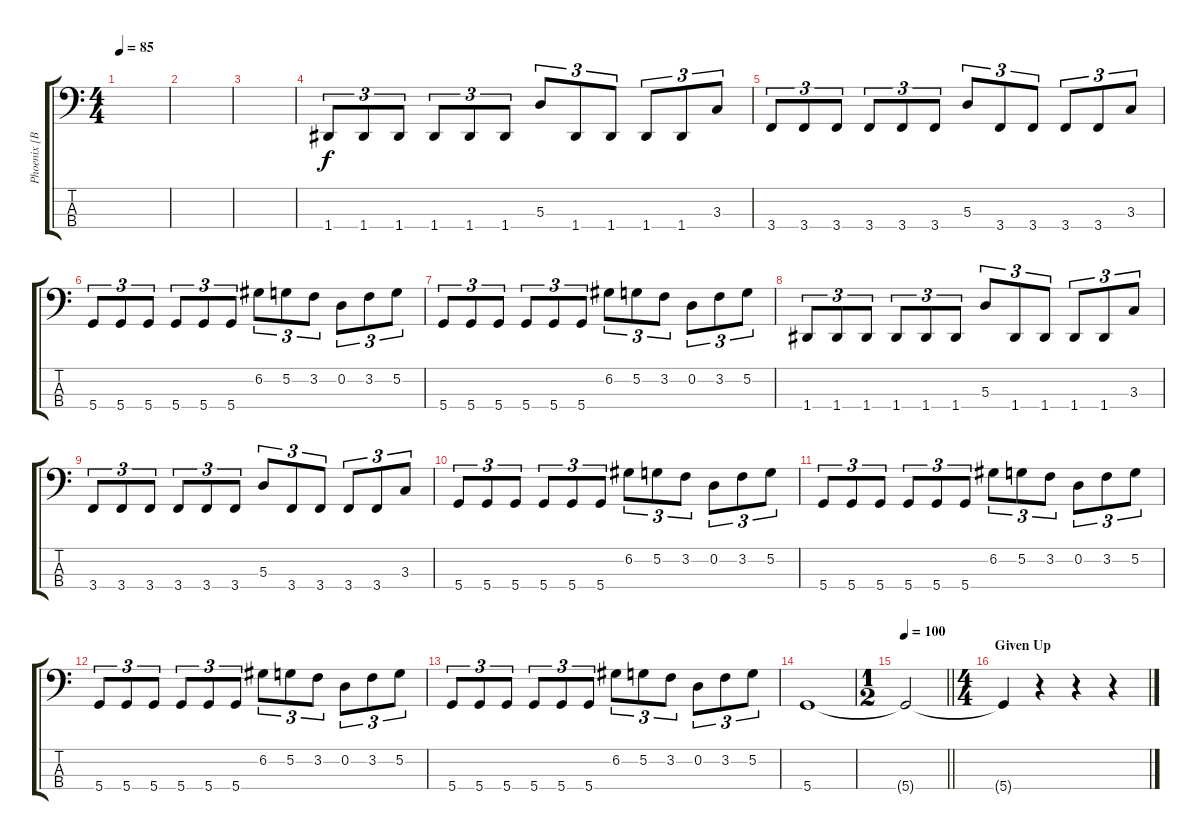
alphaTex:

\track ("Phoenix [Bass]" "Phoenix [B") {instrument electricbassfinger}
\staff {score tabs}
\tuning (G2 D2 A1 D1) {hide}
\ts (4 4)
\tempo 85
\clef f4
\ks c
|
|
|
1.4.8{tu (3 2)} 1.4.8{tu (3 2)} 1.4.8{tu (3 2)} 1.4.8{tu (3 2)} 1.4.8{tu (3 2)} 1.4.8{tu (3 2)} 5.3.8{tu (3 2)} 1.4.8{tu (3 2)} 1.4.8{tu (3 2)} 1.4.8{tu (3 2)} 1.4.8{tu (3 2)} 3.3.8{tu (3 2)} |
3.4.8{tu (3 2)} 3.4.8{tu (3 2)} 3.4.8{tu (3 2)} 3.4.8{tu (3 2)} 3.4.8{tu (3 2)} 3.4.8{tu (3 2)} 5.3.8{tu (3 2)} 3.4.8{tu (3 2)} 3.4.8{tu (3 2)} 3.4.8{tu (3 2)} 3.4.8{tu (3 2)} 3.3.8{tu (3 2)} |
5.4.8{tu (3 2)} 5.4.8{tu (3 2)} 5.4.8{tu (3 2)} 5.4.8{tu (3 2)} 5.4.8{tu (3 2)} 5.4.8{tu (3 2)} 6.2.8{tu (3 2)} 5.2.8{tu (3 2)} 3.2.8{tu (3 2)} 0.2.8{tu (3 2)} 3.2.8{tu (3 2)} 5.2.8{tu (3 2)} |
5.4.8{tu (3 2)} 5.4.8{tu (3 2)} 5.4.8{tu (3 2)} 5.4.8{tu (3 2)} 5.4.8{tu (3 2)} 5.4.8{tu (3 2)} 6.2.8{tu (3 2)} 5.2.8{tu (3 2)} 3.2.8{tu (3 2)} 0.2.8{tu (3 2)} 3.2.8{tu (3 2)} 5.2.8{tu (3 2)} |
1.4.8{tu (3 2)} 1.4.8{tu (3 2)} 1.4.8{tu (3 2)} 1.4.8{tu (3 2)} 1.4.8{tu (3 2)} 1.4.8{tu (3 2)} 5.3.8{tu (3 2)} 1.4.8{tu (3 2)} 1.4.8{tu (3 2)} 1.4.8{tu (3 2)} 1.4.8{tu (3 2)} 3.3.8{tu (3 2)} |
3.4.8{tu (3 2)} 3.4.8{tu (3 2)} 3.4.8{tu (3 2)} 3.4.8{tu (3 2)} 3.4.8{tu (3 2)} 3.4.8{tu (3 2)} 5.3.8{tu (3 2)} 3.4.8{tu (3 2)} 3.4.8{tu (3 2)} 3.4.8{tu (3 2)} 3.4.8{tu (3 2)} 3.3.8{tu (3 2)} |
5.4.8{tu (3 2)} 5.4.8{tu (3 2)} 5.4.8{tu (3 2)} 5.4.8{tu (3 2)} 5.4.8{tu (3 2)} 5.4.8{tu (3 2)} 6.2.8{tu (3 2)} 5.2.8{tu (3 2)} 3.2.8{tu (3 2)} 0.2.8{tu (3 2)} 3.2.8{tu (3 2)} 5.2.8{tu (3 2)} |
5.4.8{tu (3 2)} 5.4.8{tu (3 2)} 5.4.8{tu (3 2)} 5.4.8{tu (3 2)} 5.4.8{tu (3 2)} 5.4.8{tu (3 2)} 6.2.8{tu (3 2)} 5.2.8{tu (3 2)} 3.2.8{tu (3 2)} 0.2.8{tu (3 2)} 3.2.8{tu (3 2)} 5.2.8{tu (3 2)} |
5.4.8{tu (3 2)} 5.4.8{tu (3 2)} 5.4.8{tu (3 2)} 5.4.8{tu (3 2)} 5.4.8{tu (3 2)} 5.4.8{tu (3 2)} 6.2.8{tu (3 2)} 5.2.8{tu (3 2)} 3.2.8{tu (3 2)} 0.2.8{tu (3 2)} 3.2.8{tu (3 2)} 5.2.8{tu (3 2)} |
5.4.8{tu (3 2)} 5.4.8{tu (3 2)} 5.4.8{tu (3 2)} 5.4.8{tu (3 2)} 5.4.8{tu (3 2)} 5.4.8{tu (3 2)} 6.2.8{tu (3 2)} 5.2.8{tu (3 2)} 3.2.8{tu (3 2)} 0.2.8{tu (3 2)} 3.2.8{tu (3 2)} 5.2.8{tu (3 2)} |
5.4.1 |
\ts (1 2)
\tempo 100
\barLineRight lightlight
5.4{t}.2 |
\ts (4 4)
\section ("" "Given Up")
5.4{t}.4 r.4 r.4 r.4
